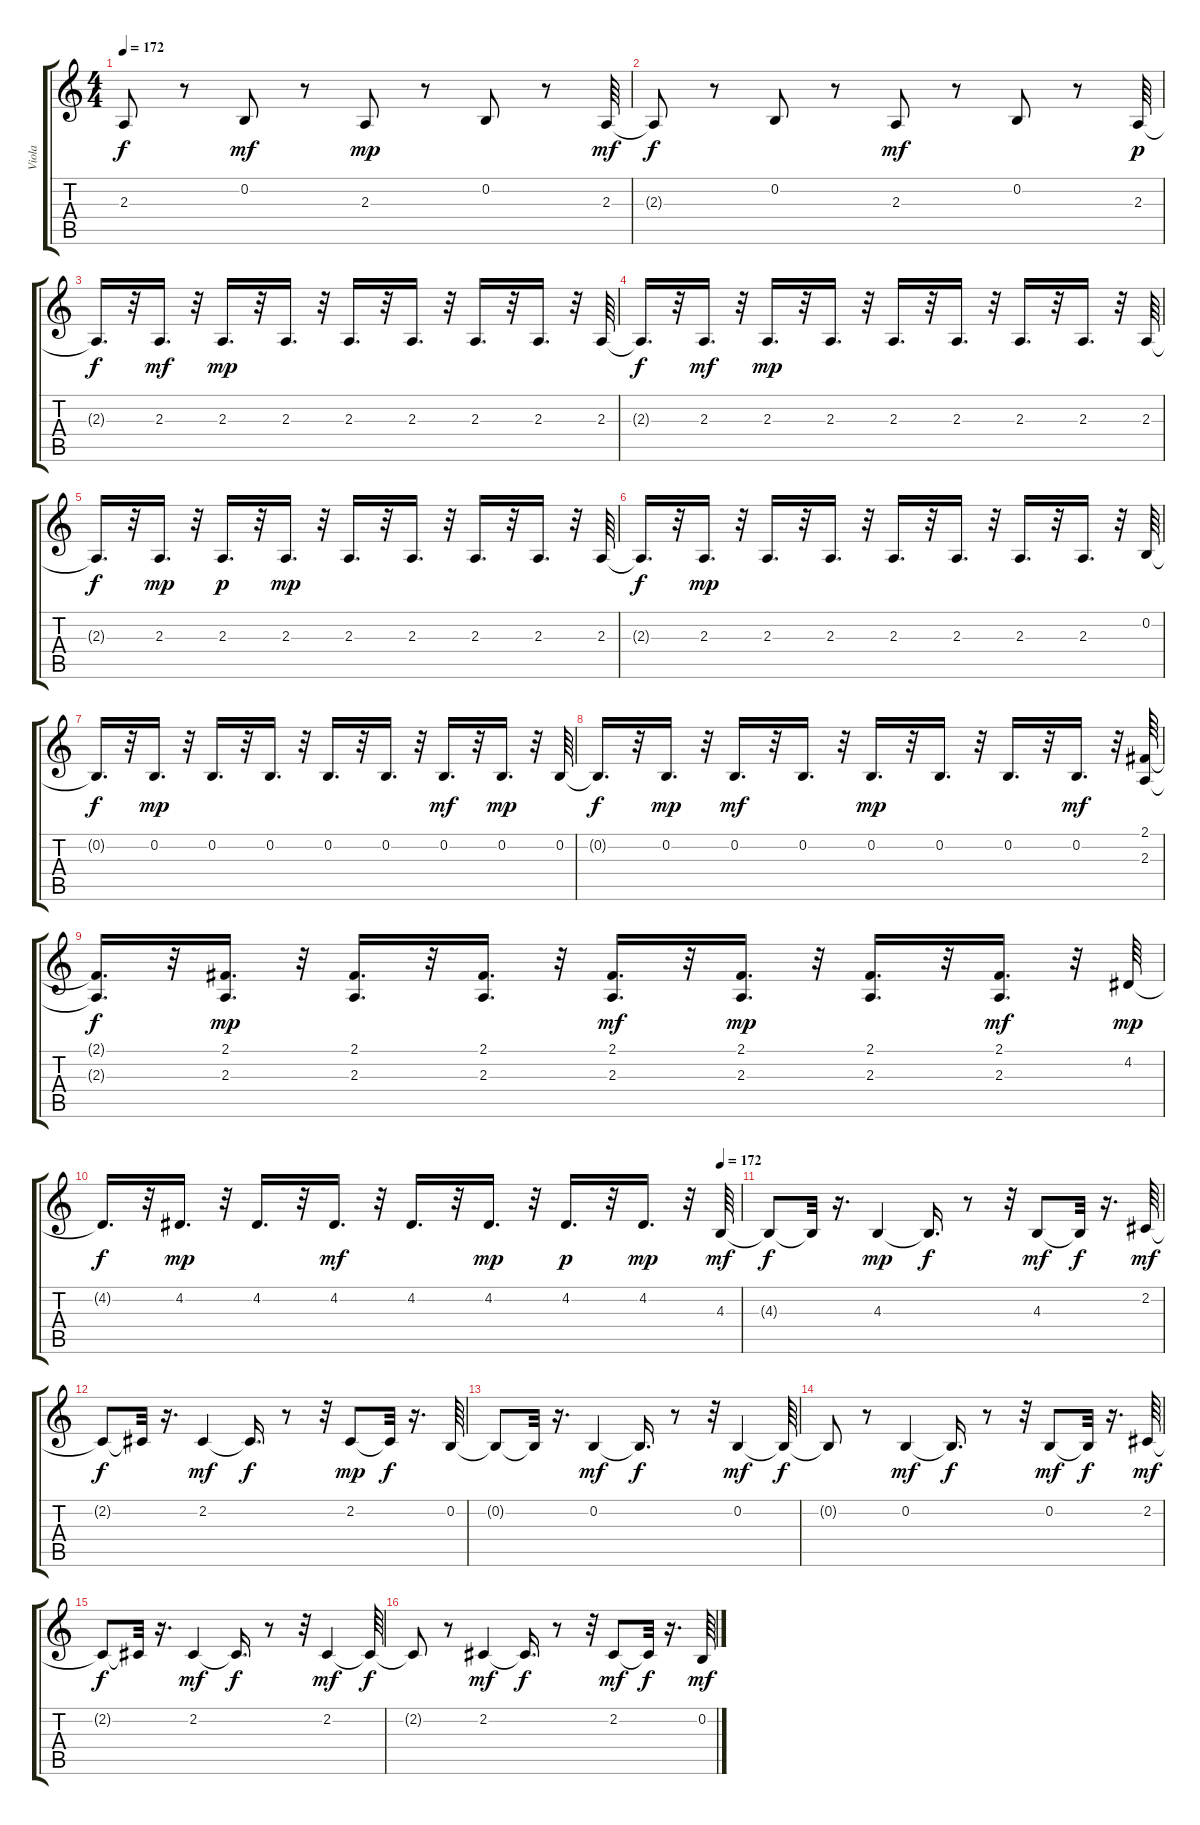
\track ("Viola" "Viola") {instrument stringensemble2}
\staff {score tabs}
\tuning (E4 B3 G3 D3 A2 E2) {hide}
\ts (4 4)
\tempo 172
\clef g2
\ks c
2.3{t}.8{dy f} r.8 0.2.8{dy mf} r.8 2.3.8{dy mp} r.8 0.2.8 r.8 2.3.64{dy mf} |
2.3{t}.8{dy f} r.8 0.2.8 r.8 2.3.8{dy mf} r.8 0.2.8 r.8 2.3.64{dy p} |
2.3{t}.16{d dy f} r.32 2.3.16{d dy mf} r.32 2.3.16{d dy mp} r.32 2.3.16{d} r.32 2.3.16{d} r.32 2.3.16{d} r.32 2.3.16{d} r.32 2.3.16{d} r.32 2.3.64 |
2.3{t}.16{d dy f} r.32 2.3.16{d dy mf} r.32 2.3.16{d dy mp} r.32 2.3.16{d} r.32 2.3.16{d} r.32 2.3.16{d} r.32 2.3.16{d} r.32 2.3.16{d} r.32 2.3.64 |
2.3{t}.16{d dy f} r.32 2.3.16{d dy mp} r.32 2.3.16{d dy p} r.32 2.3.16{d dy mp} r.32 2.3.16{d} r.32 2.3.16{d} r.32 2.3.16{d} r.32 2.3.16{d} r.32 2.3.64 |
2.3{t}.16{d dy f} r.32 2.3.16{d dy mp} r.32 2.3.16{d} r.32 2.3.16{d} r.32 2.3.16{d} r.32 2.3.16{d} r.32 2.3.16{d} r.32 2.3.16{d} r.32 0.2.64 |
0.2{t}.16{d dy f} r.32 0.2.16{d dy mp} r.32 0.2.16{d} r.32 0.2.16{d} r.32 0.2.16{d} r.32 0.2.16{d} r.32 0.2.16{d dy mf} r.32 0.2.16{d dy mp} r.32 0.2.64 |
0.2{t}.16{d dy f} r.32 0.2.16{d dy mp} r.32 0.2.16{d dy mf} r.32 0.2.16{d} r.32 0.2.16{d dy mp} r.32 0.2.16{d} r.32 0.2.16{d} r.32 0.2.16{d dy mf} r.32 (2.1 2.3).64 |
(2.1{t} 2.3{t}).16{d dy f} r.32 (2.1 2.3).16{d dy mp} r.32 (2.1 2.3).16{d} r.32 (2.1 2.3).16{d} r.32 (2.1 2.3).16{d dy mf} r.32 (2.1 2.3).16{d dy mp} r.32 (2.1 2.3).16{d} r.32 (2.1 2.3).16{d dy mf} r.32 4.2.64{dy mp} |
\tempo (172 0.96875)
4.2{t}.16{d dy f} r.32 4.2.16{d dy mp} r.32 4.2.16{d} r.32 4.2.16{d dy mf} r.32 4.2.16{d} r.32 4.2.16{d dy mp} r.32 4.2.16{d dy p} r.32 4.2.16{d dy mp} r.32 4.3.64{dy mf} |
4.3{t}.8{dy f} 4.3{t}.32 r.16{d} 4.3.4{dy mp} 4.3{t}.16{d dy f} r.8 r.32 4.3.8{dy mf} 4.3{t}.32{dy f} r.16{d} 2.2.64{dy mf} |
2.2{t}.8{dy f} 2.2{t}.32 r.16{d} 2.2.4{dy mf} 2.2{t}.16{d dy f} r.8 r.32 2.2.8{dy mp} 2.2{t}.32{dy f} r.16{d} 0.2.64 |
0.2{t}.8 0.2{t}.32 r.16{d} 0.2.4{dy mf} 0.2{t}.16{d dy f} r.8 r.32 0.2.4{dy mf} 0.2{t}.64{dy f} |
0.2{t}.8 r.8 0.2.4{dy mf} 0.2{t}.16{d dy f} r.8 r.32 0.2.8{dy mf} 0.2{t}.32{dy f} r.16{d} 2.2.64{dy mf} |
2.2{t}.8{dy f} 2.2{t}.32 r.16{d} 2.2.4{dy mf} 2.2{t}.16{d dy f} r.8 r.32 2.2.4{dy mf} 2.2{t}.64{dy f} |
2.2{t}.8 r.8 2.2.4{dy mf} 2.2{t}.16{d dy f} r.8 r.32 2.2.8{dy mf} 2.2{t}.32{dy f} r.16{d} 0.2.64{dy mf}
